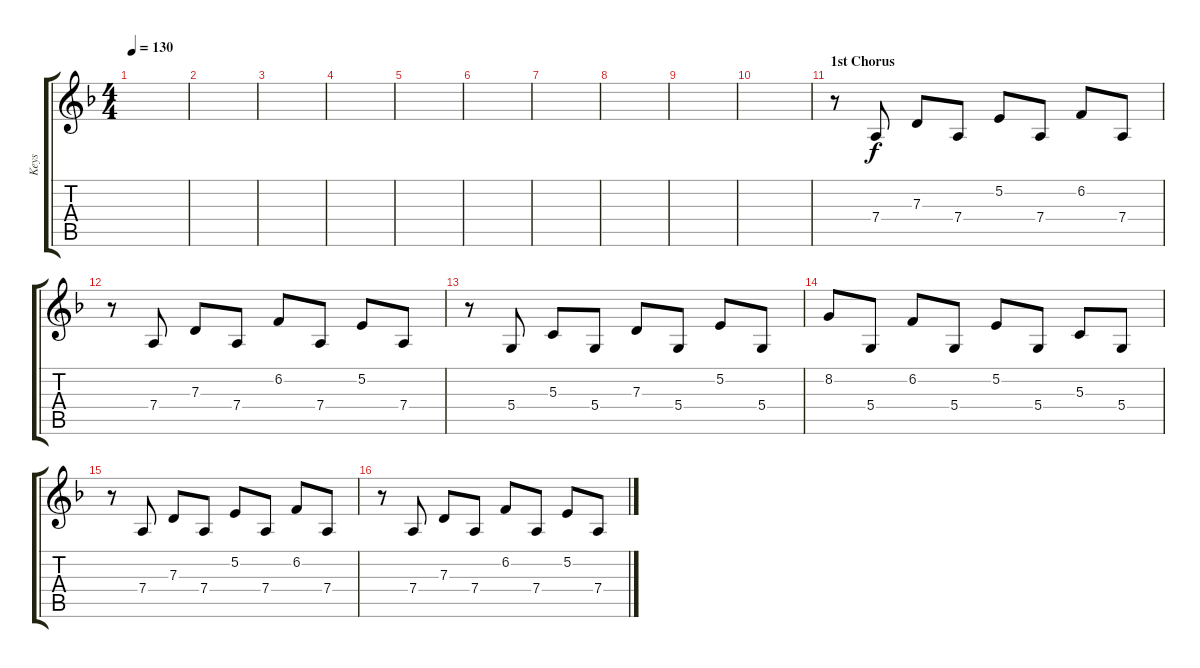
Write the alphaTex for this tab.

\track ("Keys" "Keys") {instrument lead2sawtooth}
\staff {score tabs}
\tuning (E4 B3 G3 D3 A2 E2) {hide}
\ts (4 4)
\tempo 130
\clef g2
\ks dminor
|
|
|
|
|
|
|
|
|
|
\section ("" "1st Chorus")
r.8 7.4.8 7.3.8 7.4.8 5.2.8 7.4.8 6.2.8 7.4.8 |
r.8 7.4.8 7.3.8 7.4.8 6.2.8 7.4.8 5.2.8 7.4.8 |
r.8 5.4.8 5.3.8 5.4.8 7.3.8 5.4.8 5.2.8 5.4.8 |
8.2.8 5.4.8 6.2.8 5.4.8 5.2.8 5.4.8 5.3.8 5.4.8 |
r.8 7.4.8 7.3.8 7.4.8 5.2.8 7.4.8 6.2.8 7.4.8 |
r.8 7.4.8 7.3.8 7.4.8 6.2.8 7.4.8 5.2.8 7.4.8
